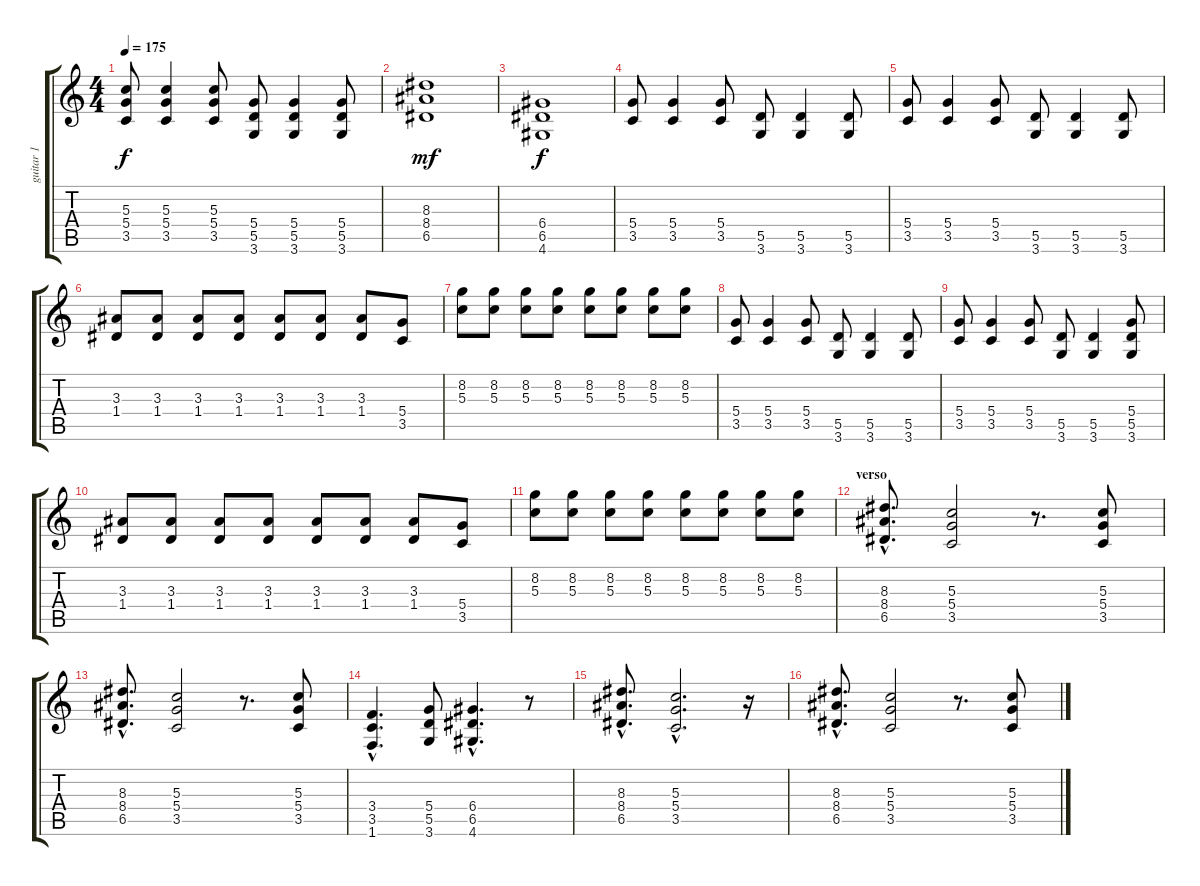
\track ("guitar 1" "guitar 1") {instrument distortionguitar}
\staff {score tabs}
\tuning (E4 B3 G3 D3 A2 E2) {hide}
\ts (4 4)
\tempo 175
\clef g2
\ks c
(5.3 5.4 3.5).8{dy f} (5.3 5.4 3.5).4 (5.3 5.4 3.5).8 (5.4 5.5 3.6).8 (5.4 5.5 3.6).4 (5.4 5.5 3.6).8 |
(8.3 8.4 6.5).1{dy mf} |
(6.4 6.5 4.6).1{dy f} |
(5.4 3.5).8 (5.4 3.5).4 (5.4 3.5).8 (5.5 3.6).8 (5.5 3.6).4 (5.5 3.6).8 |
(5.4 3.5).8 (5.4 3.5).4 (5.4 3.5).8 (5.5 3.6).8 (5.5 3.6).4 (5.5 3.6).8 |
(3.3 1.4).8 (3.3 1.4).8 (3.3 1.4).8 (3.3 1.4).8 (3.3 1.4).8 (3.3 1.4).8 (3.3 1.4).8 (5.4 3.5).8 |
(8.2 5.3).8 (8.2 5.3).8 (8.2 5.3).8 (8.2 5.3).8 (8.2 5.3).8 (8.2 5.3).8 (8.2 5.3).8 (8.2 5.3).8 |
(5.4 3.5).8 (5.4 3.5).4 (5.4 3.5).8 (5.5 3.6).8 (5.5 3.6).4 (5.5 3.6).8 |
(5.4 3.5).8 (5.4 3.5).4 (5.4 3.5).8 (5.5 3.6).8 (5.5 3.6).4 (5.4 5.5 3.6).8 |
(3.3 1.4).8 (3.3 1.4).8 (3.3 1.4).8 (3.3 1.4).8 (3.3 1.4).8 (3.3 1.4).8 (3.3 1.4).8 (5.4 3.5).8 |
(8.2 5.3).8 (8.2 5.3).8 (8.2 5.3).8 (8.2 5.3).8 (8.2 5.3).8 (8.2 5.3).8 (8.2 5.3).8 (8.2 5.3).8 |
\section ("" "verso")
(8.3{hac} 8.4{hac} 6.5{hac}).8{d} (5.3 5.4 3.5).2 r.8{d} (5.3 5.4 3.5).8 |
(8.3{hac} 8.4{hac} 6.5{hac}).8{d} (5.3 5.4 3.5).2 r.8{d} (5.3 5.4 3.5).8 |
(3.4{hac} 3.5{hac} 1.6{hac}).4{d} (5.4 5.5 3.6).8 (6.4{hac} 6.5{hac} 4.6{hac}).4{d} r.8 |
(8.3{hac} 8.4{hac} 6.5{hac}).8{d} (5.3{hac} 5.4{hac} 3.5{hac}).2{d} r.16 |
(8.3{hac} 8.4{hac} 6.5{hac}).8{d} (5.3 5.4 3.5).2 r.8{d} (5.3 5.4 3.5).8
